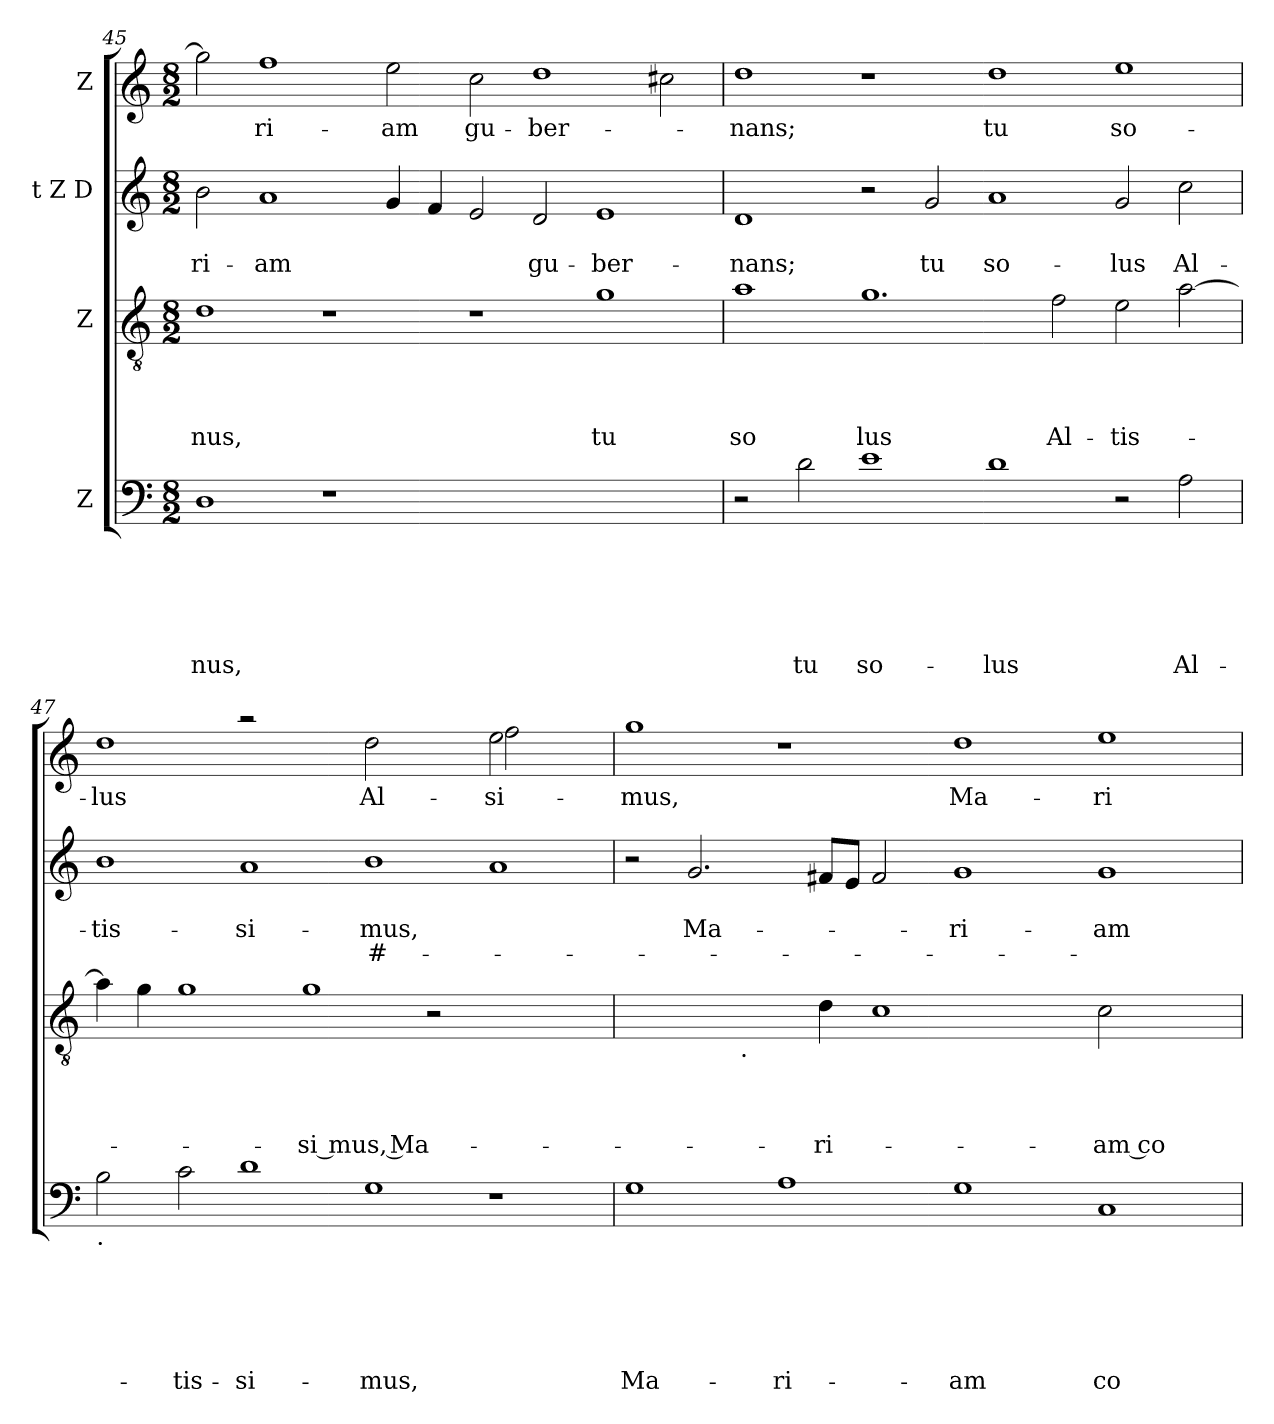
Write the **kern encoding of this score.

**kern	**text	**text	**text	**text	**text	**text	**kern	**text	**text	**text	**text	**kern	**text	**text	**text	**kern	**text
*part4	*part4	*part4	*part4	*part4	*part4	*part4	*part3	*part3	*part3	*part3	*part3	*part2	*part2	*part2	*part2	*part1	*part1
*staff4	*staff4	*staff4	*staff4	*staff4	*staff4	*staff4	*staff3	*staff3	*staff3	*staff3	*staff3	*staff2	*staff2	*staff2	*staff2	*staff1	*staff1
*I"Z	*	*	*	*	*	*	*I"Z	*	*	*	*	*I"t Z D	*	*	*	*I"Z	*
*clefF4	*	*	*	*	*	*	*clefGv2	*	*	*	*	*clefG2	*	*	*	*clefG2	*
*k[]	*	*	*	*	*	*	*k[]	*	*	*	*	*k[]	*	*	*	*k[]	*
*C:	*	*	*	*	*	*	*C:	*	*	*	*	*C:	*	*	*	*C:	*
*M8/2	*	*	*	*	*	*	*M8/2	*	*	*	*	*M8/2	*	*	*	*M8/2	*
=45	=45	=45	=45	=45	=45	=45	=45	=45	=45	=45	=45	=45	=45	=45	=45	=45	=45
!	!	!	!	!	!	!LO:LY:b	!	!	!	!	!LO:LY:b	!	!	!LO:LY:b	!	!	!
1D	.	.	.	.	.	-nus,	1d	.	.	.	-nus,	2b\	.	-ri-	.	2gg\]	.
!	!	!	!	!	!	!	!	!	!	!	!	!	!	!LO:LY:b	!	!	!LO:LY:b
.	.	.	.	.	.	.	.	.	.	.	.	1a	.	-am	.	1ff	-ri-
1r	.	.	.	.	.	.	1r	.	.	.	.	.	.	.	.	.	.
!	!	!	!	!	!	!	!	!	!	!	!	!	!	!	!	!	!LO:LY:b
.	.	.	.	.	.	.	.	.	.	.	.	4g/	.	.	.	2ee\	-am
.	.	.	.	.	.	.	.	.	.	.	.	4f/	.	.	.	.	.
!	!	!	!	!	!	!	!	!	!	!	!	!	!	!	!	!	!LO:LY:b
0ryy	.	.	.	.	.	.	1r	.	.	.	.	2e/	.	.	.	2cc\	gu-
!	!	!	!	!	!	!	!	!	!	!	!	!	!	!LO:LY:b	!	!	!LO:LY:b
.	.	.	.	.	.	.	.	.	.	.	.	2d/	.	gu-	.	1dd	-ber-
!	!	!	!	!	!	!	!	!	!	!	!LO:LY:b	!	!	!LO:LY:b	!	!	!
.	.	.	.	.	.	.	1g	.	.	.	tu	1e	.	-ber-	.	.	.
.	.	.	.	.	.	.	.	.	.	.	.	.	.	.	.	2cc#\	.
=46	=46	=46	=46	=46	=46	=46	=46	=46	=46	=46	=46	=46	=46	=46	=46	=46	=46
!	!	!	!	!	!	!	!	!	!	!	!LO:LY:b	!	!	!LO:LY:b	!	!	!LO:LY:b
2r	.	.	.	.	.	.	1a	.	.	.	so	1d	.	-nans;	.	1dd	-nans;
!	!	!	!	!	!	!LO:LY:b	!	!	!	!	!	!	!	!	!	!	!
2d\	.	.	.	.	.	tu	.	.	.	.	.	.	.	.	.	.	.
!	!	!	!	!	!	!LO:LY:b	!	!	!	!	!LO:LY:b	!	!	!	!	!	!
1e	.	.	.	.	.	so-	1.g	.	.	.	lus	2r	.	.	.	1r	.
!	!	!	!	!	!	!	!	!	!	!	!	!	!	!LO:LY:b	!	!	!
.	.	.	.	.	.	.	.	.	.	.	.	2g/	.	tu	.	.	.
!	!	!	!	!	!	!LO:LY:b	!	!	!	!	!	!	!	!LO:LY:b	!	!	!LO:LY:b
1d	.	.	.	.	.	-lus	.	.	.	.	.	1a	.	so-	.	1dd	tu
!	!	!	!	!	!	!	!	!	!	!	!LO:LY:b	!	!	!	!	!	!
.	.	.	.	.	.	.	2f\	.	.	.	Al-	.	.	.	.	.	.
!	!	!	!	!	!	!	!	!	!	!	!LO:LY:b	!	!	!LO:LY:b	!	!	!LO:LY:b
2r	.	.	.	.	.	.	2e\	.	.	.	-tis-	2g/	.	-lus	.	1ee	so-
!	!	!	!	!	!	!LO:LY:b	!	!	!	!	!	!	!	!LO:LY:b	!	!	!
2A\	.	.	.	.	.	Al-	[>2a\	.	.	.	.	2cc\	.	Al-	.	.	.
!!LO:PB:g=z
=47	=47	=47	=47	=47	=47	=47	=47	=47	=47	=47	=47	=47	=47	=47	=47	=47	=47
!LO:TX:b:t=.	!	!	!	!	!	!	!	!	!	!	!	!	!	!	!	!	!
!	!	!	!	!	!	!	!	!	!	!	!	!	!	!LO:LY:b	!	!	!LO:LY:b:rj
*	*	*	*	*	*	*	*	*	*	*	*	*	*	*	*	*^	*
2B\	.	.	.	.	.	.	4a\]	.	.	.	.	1b	.	-tis-	.	1dd	0.ryy	-lus
.	.	.	.	.	.	.	4g\	.	.	.	.	.	.	.	.	.	.	.
!	!	!	!	!	!	!LO:LY:b	!	!	!	!	!	!	!	!	!	!	!	!
2c\	.	.	.	.	.	-tis-	1g	.	.	.	.	.	.	.	.	.	.	.
!	!	!	!	!	!	!LO:LY:b:rj	!	!	!	!	!	!	!	!LO:LY:b:rj	!	!	!	!
1d	.	.	.	.	.	-si-	.	.	.	.	.	1a	.	-si-	.	2raa	.	.
!	!	!	!	!	!	!	!	!	!	!	!LO:LY:b:rj	!	!	!	!	!	!	!
.	.	.	.	.	.	.	1g	.	.	.	-si mus, Ma-	.	.	.	.	2ryy	.	.
!	!	!	!	!	!	!LO:LY:b	!	!	!	!	!	!	!	!LO:LY:b	!LO:LY:b	!	!	!LO:LY:b
1G	.	.	.	.	.	-mus,	.	.	.	.	.	1b	.	-mus,	#-	2dd\	.	Al-
.	.	.	.	.	.	.	2r	.	.	.	.	.	.	.	.	2ryy	.	.
!	!	!	!	!	!	!	!	!	!	!	!	!	!	!	!	!	!	!LO:LY:b
!	!	!	!	!	!	!	!	!	!	!	!	!	!	!	!	!	!	!LO:LY:b
1r	.	.	.	.	.	.	1ryy	.	.	.	.	1a	.	.	.	2ee\	2ff\	-si-
.	.	.	.	.	.	.	.	.	.	.	.	.	.	.	.	2ryy	2ryy	.
=48	=48	=48	=48	=48	=48	=48	=48	=48	=48	=48	=48	=48	=48	=48	=48	=48	=48	=48
!	!	!	!	!	!	!LO:LY:b	!	!	!	!	!	!	!	!	!	!	!	!LO:LY:b
*	*	*	*	*	*	*	*^	*	*	*	*	*	*	*	*	*v	*v	*
1G	.	.	.	.	.	Ma-	1ryy	2ryy	.	.	.	.	2r	.	.	.	1gg	-mus,
!	!	!	!	!	!	!	!	!	!	!	!	!	!	!	!LO:LY:b	!	!	!
.	.	.	.	.	.	.	.	4ryy	.	.	.	.	2.g/	.	Ma-	.	.	.
.	.	.	.	.	.	.	.	32ryy	.	.	.	.	.	.	.	.	.	.
!	!	!	!	!	!	!	!	!LO:TX:b:t=.	!	!	!	!	!	!	!	!	!	!
.	.	.	.	.	.	.	.	1ryy	.	.	.	.	.	.	.	.	.	.
!	!	!	!	!	!	!LO:LY:b	!	!	!	!	!	!	!	!	!	!	!	!
1A	.	.	.	.	.	-ri-	4ryy	.	.	.	.	.	.	.	.	.	1r	.
!	!	!	!	!	!	!	!	!	!	!	!	!LO:LY:b:rj	!	!	!	!	!	!
.	.	.	.	.	.	.	4d\	.	.	.	.	-ri-	8f#/L	.	.	.	.	.
.	.	.	.	.	.	.	.	.	.	.	.	.	8e/J	.	.	.	.	.
.	.	.	.	.	.	.	1c	.	.	.	.	.	2f#/	.	.	.	.	.
.	.	.	.	.	.	.	.	1ryy	.	.	.	.	.	.	.	.	.	.
!	!	!	!	!	!	!LO:LY:b	!	!	!	!	!	!	!	!	!LO:LY:b	!	!	!LO:LY:b
1G	.	.	.	.	.	-am	.	.	.	.	.	.	1g	.	-ri-	.	1dd	Ma-
.	.	.	.	.	.	.	2ryy	.	.	.	.	.	.	.	.	.	.	.
.	.	.	.	.	.	.	.	1ryy	.	.	.	.	.	.	.	.	.	.
!	!	!	!	!	!	!LO:LY:b	!	!	!	!	!	!LO:LY:b:rj	!	!	!LO:LY:b	!	!	!LO:LY:b
1C	.	.	.	.	.	co-	2c\	.	.	.	.	-am co-	1g	.	-am	.	1ee	-ri-
.	.	.	.	.	.	.	2ryy	.	.	.	.	.	.	.	.	.	.	.
.	.	.	.	.	.	.	.	8..ryy	.	.	.	.	.	.	.	.	.	.
*	*	*	*	*	*	*	*v	*v	*	*	*	*	*	*	*	*	*	*
=	=	=	=	=	=	=	=	=	=	=	=	=	=	=	=	=	=
*-	*-	*-	*-	*-	*-	*-	*-	*-	*-	*-	*-	*-	*-	*-	*-	*-	*-
